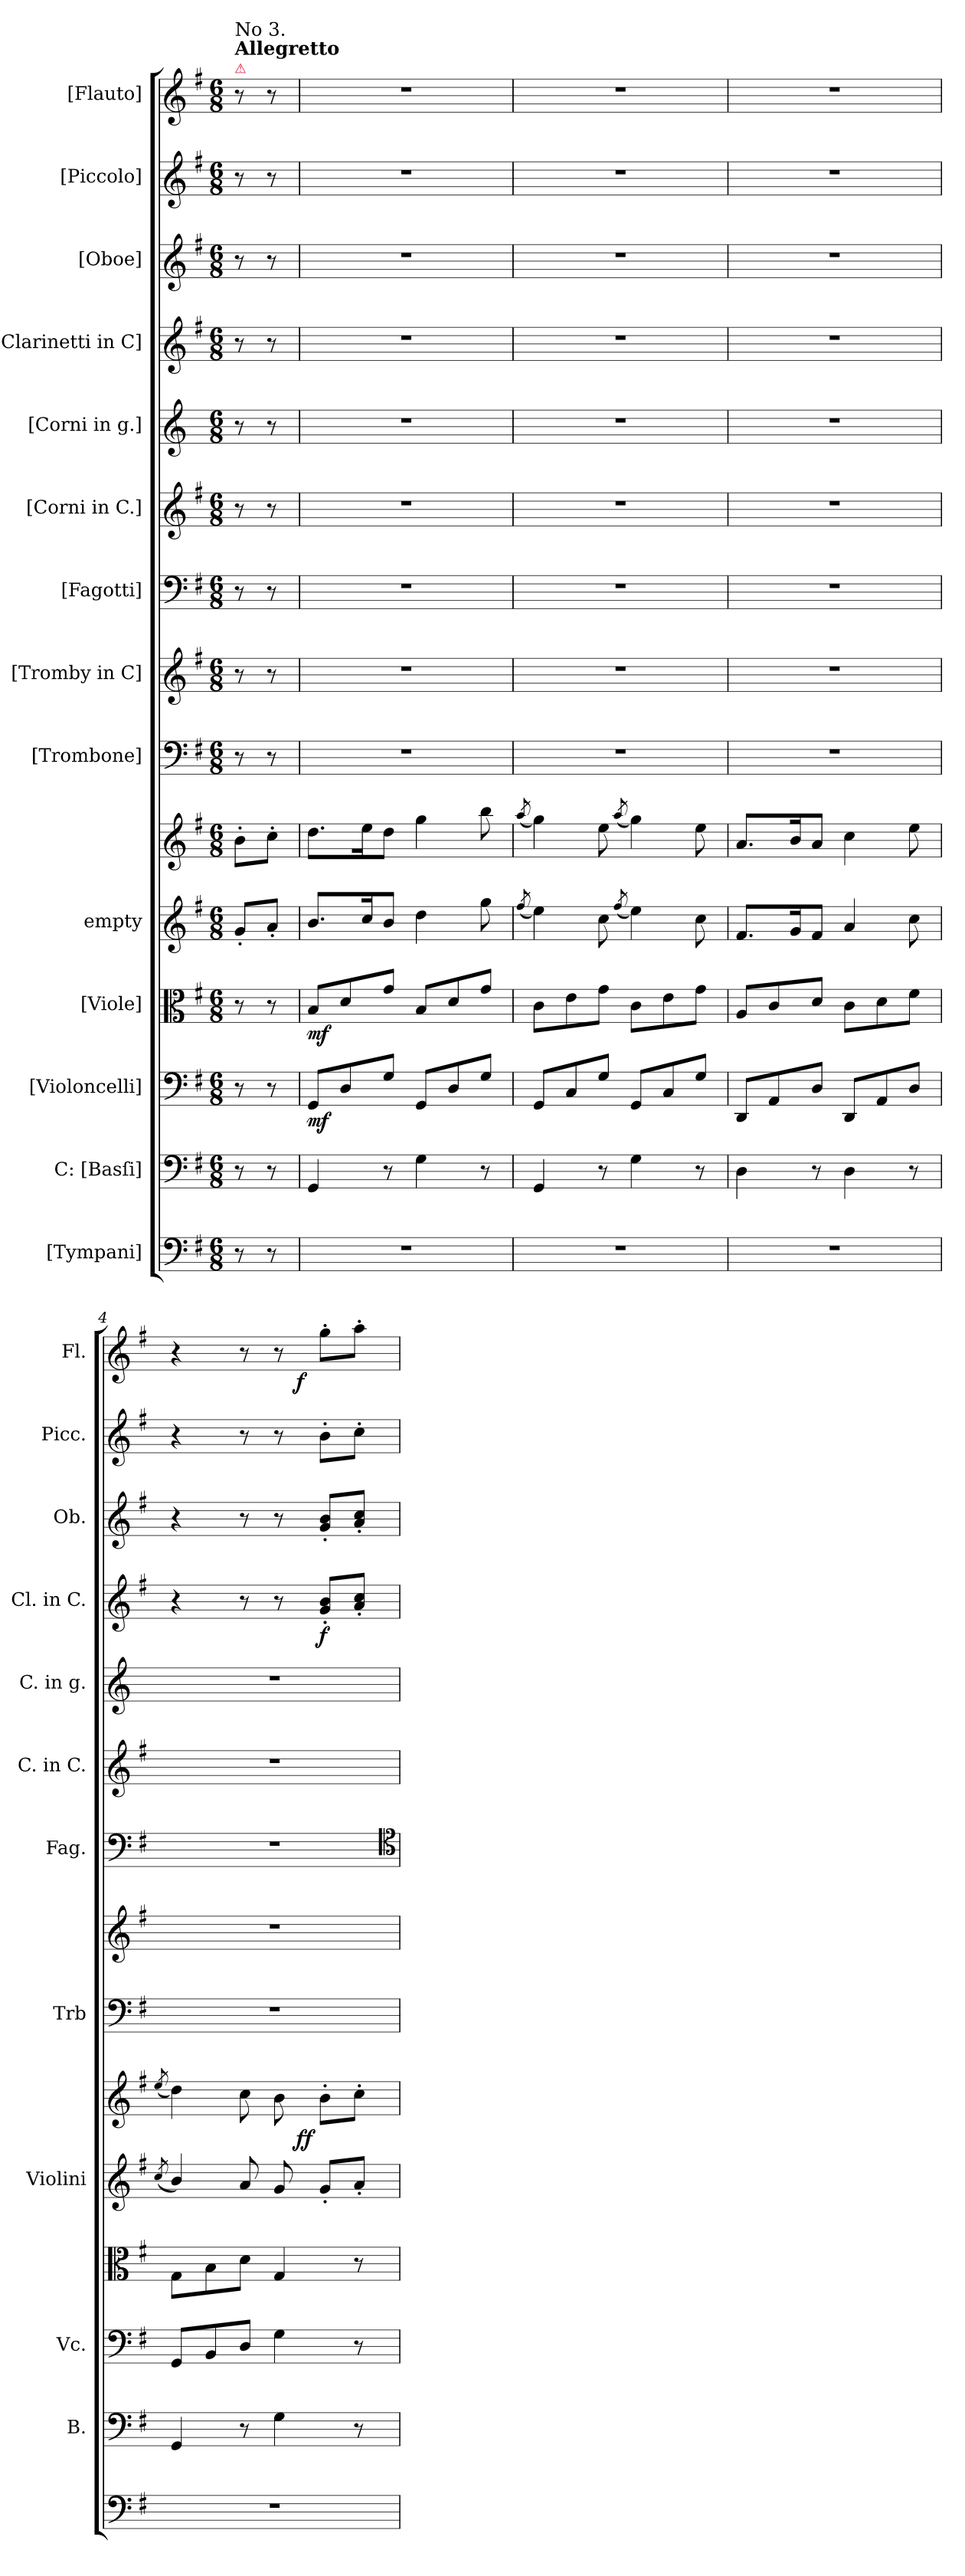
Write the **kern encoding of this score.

**kern	**kern	**kern	**dynam	**kern	**dynam	**kern	**kern	**dynam	**kern	**kern	**kern	**kern	**kern	**kern	**dynam	**kern	**kern	**kern	**dynam
*part14	*part13	*part12	*part12	*part11	*part11	*part10	*part10	*part10	*part9	*part8	*part7	*part6	*part5	*part4	*part4	*part3	*part2	*part1	*part1
*staff15	*staff14	*staff13	*staff13	*staff12	*staff12	*staff11	*staff10	*staff10/11	*staff9	*staff8	*staff7	*staff6	*staff5	*staff4	*staff4	*staff3	*staff2	*staff1	*staff1
*I"[Tympani]	*I"C: [Basſi]	*I"[Violoncelli]	*	*I"[Viole]	*	*I"empty	*	*	*I"[Trombone]	*I"[Tromby in C]	*I"[Fagotti]	*I"[Corni in C.]	*I"[Corni in g.]	*I"[Clarinetti in C]	*	*I"[Oboe]	*I"[Piccolo]	*I"[Flauto]	*
*	*I'B.	*I'Vc.	*	*	*	*I'Violini	*	*	*I'Trb	*	*I'Fag.	*I'C. in C.	*I'C. in g.	*I'Cl. in C.	*	*I'Ob.	*I'Picc.	*I'Fl.	*
*clefF4	*clefF4	*clefF4	*	*clefC3	*	*clefG2	*clefG2	*	*clefF4	*clefG2	*clefF4	*clefG2	*clefG2	*clefG2	*	*clefG2	*clefG2	*clefG2	*
*	*	*	*	*	*	*	*	*	*	*	*	*	*ITrd3c5	*	*	*	*	*	*
*k[f#]	*k[f#]	*k[f#]	*	*k[f#]	*	*k[f#]	*k[f#]	*	*k[f#]	*k[f#]	*k[f#]	*k[f#]	*k[f#]	*k[f#]	*	*k[f#]	*k[f#]	*k[f#]	*
*G:	*G:	*G:	*	*G:	*	*G:	*G:	*	*G:	*G:	*G:	*G:	*	*G:	*	*G:	*G:	*G:	*
*M6/8	*M6/8	*M6/8	*	*M6/8	*	*M6/8	*M6/8	*	*M6/8	*M6/8	*M6/8	*M6/8	*M6/8	*M6/8	*	*M6/8	*M6/8	*M6/8	*
=	=	=	=	=	=	=	=	=	=	=	=	=	=	=	=	=	=	=	=
!	!	!	!	!	!	!	!	!	!	!	!	!	!	!	!	!	!	!LO:TX:a:color=crimson:t=⚠	!
!	!	!	!	!	!	!	!	!	!	!	!	!	!	!	!	!	!	!LO:TX:a:B:t=Allegretto	!
!	!	!	!	!	!	!	!	!	!	!	!	!	!	!	!	!	!	!LO:TX:a:t=No 3.	!
!	!	!	!	!	!	!	!	!LO:DY:a=2:rj	!	!	!	!	!	!	!	!	!	!	!
!	!	!	!	!	!	!	!	!LO:DY:n=1:a:rj	!	!	!	!	!	!	!	!	!	!	!
8r	8r	8r	.	8r	.	8g'/L	8b'\L	mf mf	8r	8r	8r	8r	8r	8r	.	8r	8r	8r	.
8r	8r	8r	.	8r	.	8a'/J	8cc'\J	.	8r	8r	8r	8r	8r	8r	.	8r	8r	8r	.
=1	=1	=1	=1	=1	=1	=1	=1	=1	=1	=1	=1	=1	=1	=1	=1	=1	=1	=1	=1
2.r	4GG/	8GG/L	mf	8B/L	mf	8.b/L	8.dd\L	.	2.r	2.r	2.r	2.r	2.r	2.r	.	2.r	2.r	2.r	.
.	.	8D/	.	8d/	.	.	.	.	.	.	.	.	.	.	.	.	.	.	.
.	.	.	.	.	.	16cc/K	16ee\K	.	.	.	.	.	.	.	.	.	.	.	.
.	8r	8G/J	.	8g/J	.	8b/J	8dd\J	.	.	.	.	.	.	.	.	.	.	.	.
.	4G\	8GG/L	.	8B/L	.	4dd\	4gg\	.	.	.	.	.	.	.	.	.	.	.	.
.	.	8D/	.	8d/	.	.	.	.	.	.	.	.	.	.	.	.	.	.	.
.	8r	8G/J	.	8g/J	.	8gg\	8bb\	.	.	.	.	.	.	.	.	.	.	.	.
=2	=2	=2	=2	=2	=2	=2	=2	=2	=2	=2	=2	=2	=2	=2	=2	=2	=2	=2	=2
.	.	.	.	.	.	(8qff#/	(8qaa/	.	.	.	.	.	.	.	.	.	.	.	.
2.r	4GG/	8GG/L	.	8c\L	.	4ee\)	4gg\)	.	2.r	2.r	2.r	2.r	2.r	2.r	.	2.r	2.r	2.r	.
.	.	8C/	.	8e\	.	.	.	.	.	.	.	.	.	.	.	.	.	.	.
.	8r	8G/J	.	8g\J	.	8cc\	8ee\	.	.	.	.	.	.	.	.	.	.	.	.
.	.	.	.	.	.	(8qff#/	(8qaa/	.	.	.	.	.	.	.	.	.	.	.	.
.	4G\	8GG/L	.	8c\L	.	4ee\)	4gg\)	.	.	.	.	.	.	.	.	.	.	.	.
.	.	8C/	.	8e\	.	.	.	.	.	.	.	.	.	.	.	.	.	.	.
.	8r	8G/J	.	8g\J	.	8cc\	8ee\	.	.	.	.	.	.	.	.	.	.	.	.
=3	=3	=3	=3	=3	=3	=3	=3	=3	=3	=3	=3	=3	=3	=3	=3	=3	=3	=3	=3
2.r	4D\	8DD/L	.	8A/L	.	8.f#/L	8.a/L	.	2.r	2.r	2.r	2.r	2.r	2.r	.	2.r	2.r	2.r	.
.	.	8AA/	.	8c/	.	.	.	.	.	.	.	.	.	.	.	.	.	.	.
.	.	.	.	.	.	16g/K	16b/K	.	.	.	.	.	.	.	.	.	.	.	.
.	8r	8D/J	.	8d/J	.	8f#/J	8a/J	.	.	.	.	.	.	.	.	.	.	.	.
.	4D\	8DD/L	.	8c\L	.	4a/	4cc\	.	.	.	.	.	.	.	.	.	.	.	.
.	.	8AA/	.	8d\	.	.	.	.	.	.	.	.	.	.	.	.	.	.	.
.	8r	8D/J	.	8f#\J	.	8cc\	8ee\	.	.	.	.	.	.	.	.	.	.	.	.
=4	=4	=4	=4	=4	=4	=4	=4	=4	=4	=4	=4	=4	=4	=4	=4	=4	=4	=4	=4
.	.	.	.	.	.	(8qcc/	(8qee/	.	.	.	.	.	.	.	.	.	.	.	.
*	*	*	*	*	*	*^	*^	*	*	*	*	*	*	*	*	*	*	*^	*
2.r	4GG/	8GG/L	.	8G\L	.	4b/)	4..ryy	4dd\)	4..ryy	.	2.r	2.r	2.r	2.r	2.r	4r	.	4r	4r	4r	4..ryy	.
.	.	8BB/	.	8B\	.	.	.	.	.	.	.	.	.	.	.	.	.	.	.	.	.	.
.	8r	8D/J	.	8d\J	.	8a/	.	8cc\	.	.	.	.	.	.	.	8r	.	8r	8r	8r	.	.
.	4G\	4G\	.	4G/	.	8g/	.	8b\	.	.	.	.	.	.	.	8r	.	8r	8r	8r	.	.
.	.	.	.	.	.	.	4ryy	.	4ryy	f f	.	.	.	.	.	.	.	.	.	.	4ryy	f
.	.	.	.	.	.	8g'/L	.	8b'\L	.	.	.	.	.	.	.	8g'/ 8b'/L	f	8g'/ 8b'/L	8b'\L	8gg'\L	.	.
.	8r	8r	.	8r	.	8a'/J	.	8cc'\J	.	.	.	.	.	.	.	8a'/ 8cc'/J	.	8a'/ 8cc'/J	8cc'\J	8aa'\J	.	.
.	.	.	.	.	.	.	16ryy	.	16ryy	.	.	.	.	.	.	.	.	.	.	.	16ryy	.
*	*	*	*	*	*	*	*	*	*	*	*	*	*clefC4	*	*	*	*	*	*	*	*	*
*	*	*	*	*	*	*v	*v	*	*	*	*	*	*	*	*	*	*	*	*	*v	*v	*
*	*	*	*	*	*	*	*v	*v	*	*	*	*	*	*	*	*	*	*	*	*
=	=	=	=	=	=	=	=	=	=	=	=	=	=	=	=	=	=	=	=
*-	*-	*-	*-	*-	*-	*-	*-	*-	*-	*-	*-	*-	*-	*-	*-	*-	*-	*-	*-
